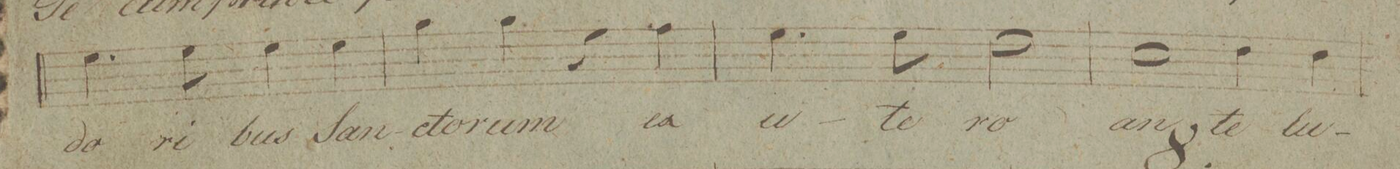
**kern	**text	**dynam
*I"Canto.	*	*
*clefC1	*	*
*k[]	*	*
*met(c|)	*	*
*M2/2	*	*
4.cc\	-do-	.
8cc\	-ri-	.
4cc\	-bus	.
4cc\	San-	.
=31	=31	=31
4ee\	-cto-	.
4ee\	-rum	.
4r	.	.
4dd\	ex	.
=32	=32	=32
4.cc\	u-	.
8cc\	-te-	.
2b\	-ro	.
=33	=33	=33
2a\	an-	.
4b\	-te	.
4b\	lu-	.
=34	=34	=34
*-	*-	*-
